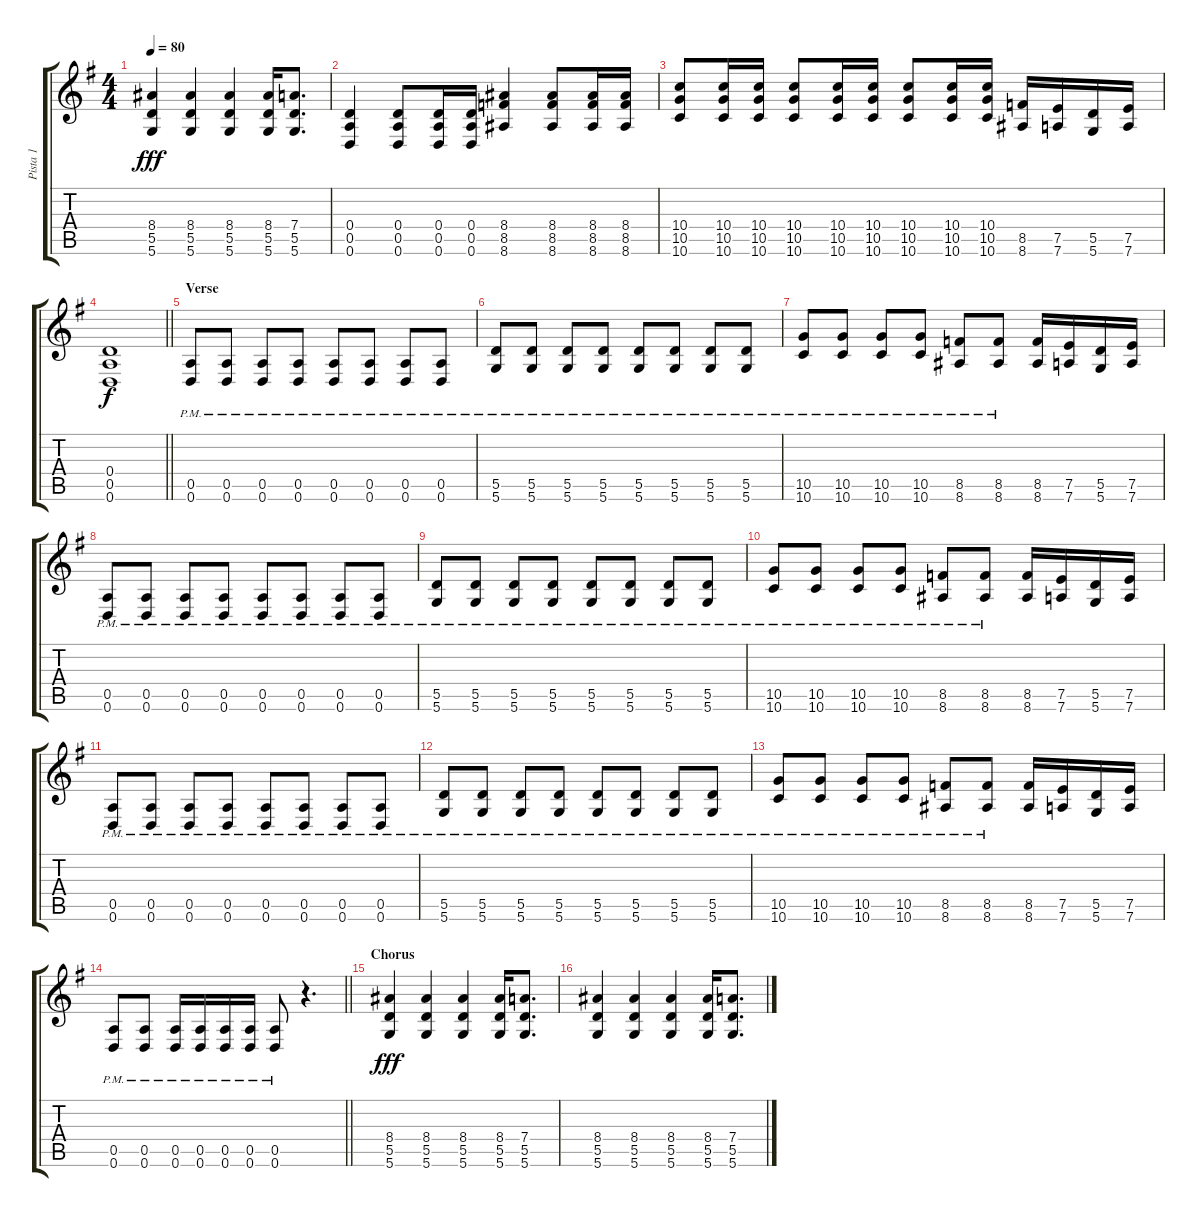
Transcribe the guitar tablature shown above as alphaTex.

\track ("Pista 1" "Pista 1") {instrument overdrivenguitar}
\staff {score tabs}
\tuning (E4 B3 G3 D3 A2 D2) {hide}
\ts (4 4)
\tempo 80
\clef g2
\ks eminor
(8.4 5.5 5.6).4{dy fff} (8.4 5.5 5.6).4 (8.4 5.5 5.6).4 (8.4 5.5 5.6).16 (7.4 5.5 5.6).8{d} |
(0.4 0.5 0.6).4 (0.4 0.5 0.6).8 (0.4 0.5 0.6).16 (0.4 0.5 0.6).16 (8.4 8.5 8.6).4 (8.4 8.5 8.6).8 (8.4 8.5 8.6).16 (8.4 8.5 8.6).16 |
(10.4 10.5 10.6).8 (10.4 10.5 10.6).16 (10.4 10.5 10.6).16 (10.4 10.5 10.6).8 (10.4 10.5 10.6).16 (10.4 10.5 10.6).16 (10.4 10.5 10.6).8 (10.4 10.5 10.6).16 (10.4 10.5 10.6).16 (8.5 8.6).16 (7.5 7.6).16 (5.5 5.6).16 (7.5 7.6).16 |
\barLineRight lightlight
(0.4 0.5 0.6).1{dy f} |
\section ("" "Verse")
(0.5{pm} 0.6{pm}).8{volume 13 instrument overdrivenguitar} (0.5{pm} 0.6{pm}).8 (0.5{pm} 0.6{pm}).8 (0.5{pm} 0.6{pm}).8 (0.5{pm} 0.6{pm}).8 (0.5{pm} 0.6{pm}).8 (0.5{pm} 0.6{pm}).8 (0.5{pm} 0.6{pm}).8 |
(5.5{pm} 5.6{pm}).8 (5.5{pm} 5.6{pm}).8 (5.5{pm} 5.6{pm}).8 (5.5{pm} 5.6{pm}).8 (5.5{pm} 5.6{pm}).8 (5.5{pm} 5.6{pm}).8 (5.5{pm} 5.6{pm}).8 (5.5{pm} 5.6{pm}).8 |
(10.5{pm} 10.6{pm}).8 (10.5{pm} 10.6{pm}).8 (10.5{pm} 10.6{pm}).8 (10.5{pm} 10.6{pm}).8 (8.5{pm} 8.6{pm}).8 (8.5{pm} 8.6{pm}).8 (8.5 8.6).16 (7.5 7.6).16 (5.5 5.6).16 (7.5 7.6).16 |
(0.5{pm} 0.6{pm}).8 (0.5{pm} 0.6{pm}).8 (0.5{pm} 0.6{pm}).8 (0.5{pm} 0.6{pm}).8 (0.5{pm} 0.6{pm}).8 (0.5{pm} 0.6{pm}).8 (0.5{pm} 0.6{pm}).8 (0.5{pm} 0.6{pm}).8 |
(5.5{pm} 5.6{pm}).8 (5.5{pm} 5.6{pm}).8 (5.5{pm} 5.6{pm}).8 (5.5{pm} 5.6{pm}).8 (5.5{pm} 5.6{pm}).8 (5.5{pm} 5.6{pm}).8 (5.5{pm} 5.6{pm}).8 (5.5{pm} 5.6{pm}).8 |
(10.5{pm} 10.6{pm}).8 (10.5{pm} 10.6{pm}).8 (10.5{pm} 10.6{pm}).8 (10.5{pm} 10.6{pm}).8 (8.5{pm} 8.6{pm}).8 (8.5{pm} 8.6{pm}).8 (8.5 8.6).16 (7.5 7.6).16 (5.5 5.6).16 (7.5 7.6).16 |
(0.5{pm} 0.6{pm}).8 (0.5{pm} 0.6{pm}).8 (0.5{pm} 0.6{pm}).8 (0.5{pm} 0.6{pm}).8 (0.5{pm} 0.6{pm}).8 (0.5{pm} 0.6{pm}).8 (0.5{pm} 0.6{pm}).8 (0.5{pm} 0.6{pm}).8 |
(5.5{pm} 5.6{pm}).8 (5.5{pm} 5.6{pm}).8 (5.5{pm} 5.6{pm}).8 (5.5{pm} 5.6{pm}).8 (5.5{pm} 5.6{pm}).8 (5.5{pm} 5.6{pm}).8 (5.5{pm} 5.6{pm}).8 (5.5{pm} 5.6{pm}).8 |
(10.5{pm} 10.6{pm}).8 (10.5{pm} 10.6{pm}).8 (10.5{pm} 10.6{pm}).8 (10.5{pm} 10.6{pm}).8 (8.5{pm} 8.6{pm}).8 (8.5{pm} 8.6{pm}).8 (8.5 8.6).16 (7.5 7.6).16 (5.5 5.6).16 (7.5 7.6).16 |
\barLineRight lightlight
(0.5{pm} 0.6{pm}).8 (0.5{pm} 0.6{pm}).8 (0.5{pm} 0.6{pm}).16 (0.5{pm} 0.6{pm}).16 (0.5{pm} 0.6{pm}).16 (0.5{pm} 0.6{pm}).16 (0.5{pm} 0.6{pm}).8 r.4{d} |
\section ("" "Chorus")
(8.4 5.5 5.6).4{dy fff} (8.4 5.5 5.6).4 (8.4 5.5 5.6).4 (8.4 5.5 5.6).16 (7.4 5.5 5.6).8{d} |
(8.4 5.5 5.6).4 (8.4 5.5 5.6).4 (8.4 5.5 5.6).4 (8.4 5.5 5.6).16 (7.4 5.5 5.6).8{d}
